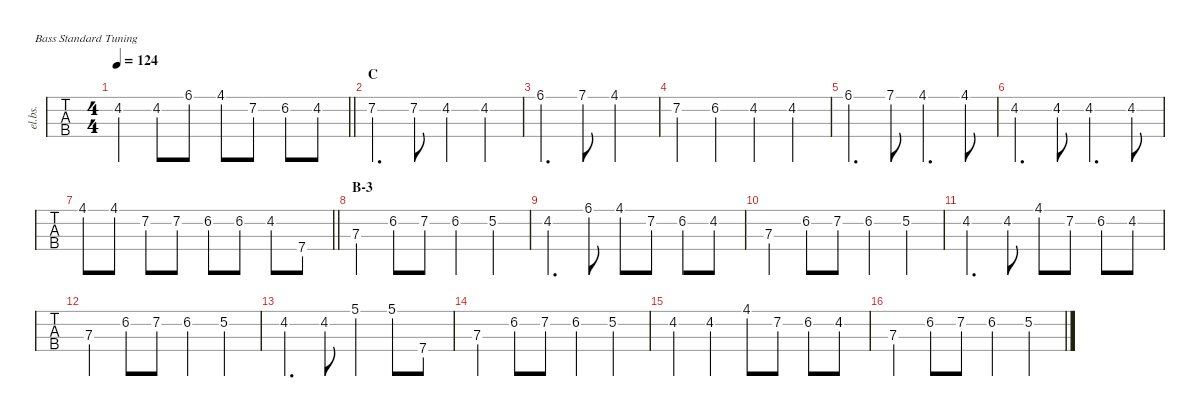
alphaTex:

\defaultSystemsLayout 4
\hideDynamics
\bracketExtendMode nobrackets
\track ("Bass" "el.bs.") {instrument electricbassfinger}
\staff {tabs}
\tuning (G2 D2 A1 E1)
\ts (4 4)
\tempo 124
\clef f4
\barLineRight lightlight
\ks e
4.2{acc #}.4{dy ff beam Down} 4.2{acc #}.8{beam Down} 6.1{acc #}.8{beam Down} 4.1{acc forcenatural}.8{beam Down} 7.2{acc forcenatural}.8{beam Down} 6.2{acc #}.8{beam Down} 4.2{acc #}.8{beam Down} |
\section ("" "C")
7.2{acc forcenatural}.4{d beam Down} 7.2{acc forcenatural}.8{beam Down} 4.2{acc #}.4{beam Down} 4.2{acc #}.4{beam Down} |
6.1{acc #}.4{d beam Down} 7.1{acc forcenatural}.8{beam Down} 4.1{acc forcenatural}.2{beam Down} |
7.2{acc forcenatural}.4{beam Down} 6.2{acc #}.4{beam Down} 4.2{acc #}.4{beam Down} 4.2{acc #}.4{beam Down} |
6.1{acc #}.4{d beam Down} 7.1{acc forcenatural}.8{beam Down} 4.1{acc forcenatural}.4{d beam Down} 4.1{acc forcenatural}.8{beam Down} |
4.2{acc #}.4{d beam Down} 4.2{acc #}.8{beam Down} 4.2{acc #}.4{d beam Down} 4.2{acc #}.8{beam Down} |
\barLineRight lightlight
4.1{st acc forcenatural}.8{beam Down} 4.1{st acc forcenatural}.8{beam Down} 7.2{st acc forcenatural}.8{beam Down} 7.2{st acc forcenatural}.8{beam Down} 6.2{st acc #}.8{beam Down} 6.2{st acc #}.8{beam Down} 4.2{st acc #}.8{beam Down} 7.4{acc forcenatural}.8{beam Down} |
\section ("" "B-3")
7.3{acc forcenatural}.4{beam Down} 6.2{acc #}.8{beam Down} 7.2{acc forcenatural}.8{beam Down} 6.2{acc #}.4{beam Down} 5.2{acc forcenatural}.4{beam Down} |
4.2{acc #}.4{d beam Down} 6.1{acc #}.8{beam Down} 4.1{acc forcenatural}.8{beam Down} 7.2{acc forcenatural}.8{beam Down} 6.2{acc #}.8{beam Down} 4.2{acc #}.8{beam Down} |
7.3{acc forcenatural}.4{beam Down} 6.2{acc #}.8{beam Down} 7.2{acc forcenatural}.8{beam Down} 6.2{acc #}.4{beam Down} 5.2{acc forcenatural}.4{beam Down} |
4.2{acc #}.4{d beam Down} 4.2{acc #}.8{beam Down} 4.1{acc forcenatural}.8{beam Down} 7.2{acc forcenatural}.8{beam Down} 6.2{acc #}.8{beam Down} 4.2{acc #}.8{beam Down} |
7.3{acc forcenatural}.4{beam Down} 6.2{acc #}.8{beam Down} 7.2{acc forcenatural}.8{beam Down} 6.2{acc #}.4{beam Down} 5.2{acc forcenatural}.4{beam Down} |
4.2{acc #}.4{d beam Down} 4.2{acc #}.8{beam Down} 5.1{acc forcenatural}.4{beam Down} 5.1{st acc forcenatural}.8{beam Down} 7.4{st acc forcenatural}.8{beam Down} |
7.3{acc forcenatural}.4{beam Down} 6.2{acc #}.8{beam Down} 7.2{acc forcenatural}.8{beam Down} 6.2{acc #}.4{beam Down} 5.2{acc forcenatural}.4{beam Down} |
4.2{acc #}.4{beam Down} 4.2{acc #}.4{beam Down} 4.1{acc forcenatural}.8{beam Down} 7.2{acc forcenatural}.8{beam Down} 6.2{acc #}.8{beam Down} 4.2{acc #}.8{beam Down} |
7.3{acc forcenatural}.4{beam Down} 6.2{acc #}.8{beam Down} 7.2{acc forcenatural}.8{beam Down} 6.2{acc #}.4{beam Down} 5.2{acc forcenatural}.4{beam Down}
